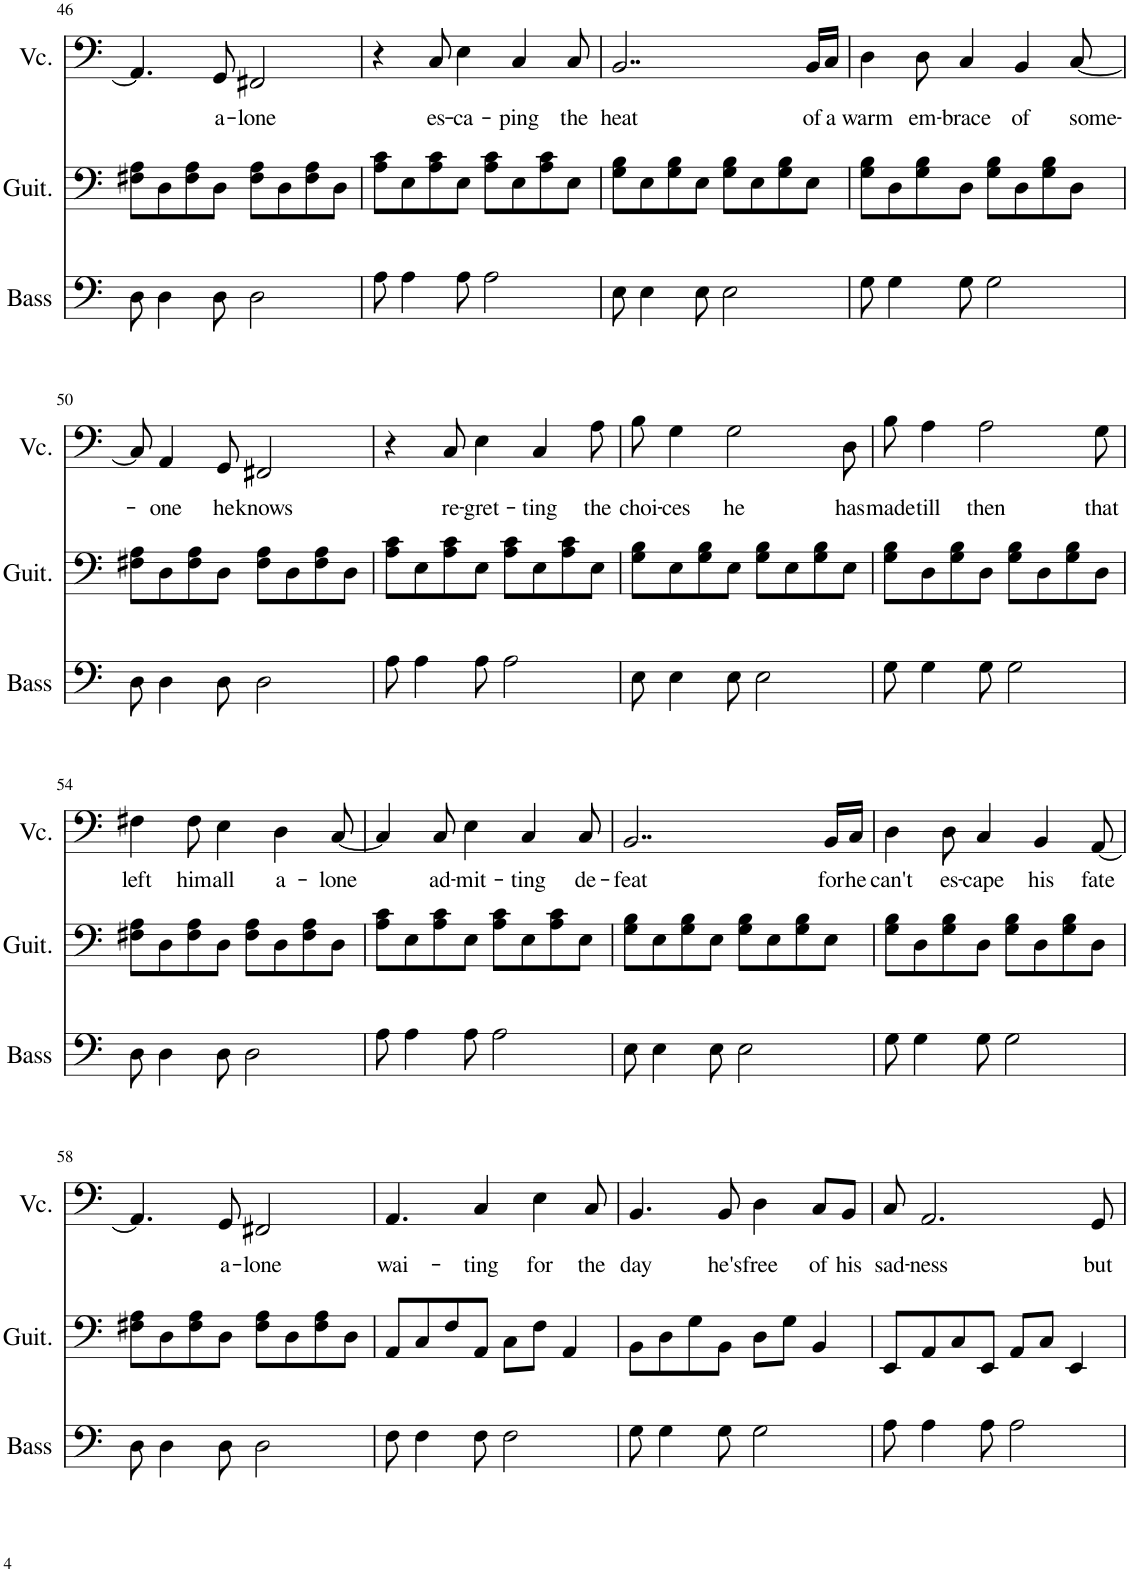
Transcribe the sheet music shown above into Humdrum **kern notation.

**kern	**kern	**kern	**text
*part3	*part2	*part1	*part1
*staff3	*staff2	*staff1	*staff1
*I"Acoustic Bass	*I"Classical Guitar	*I"Violoncello	*
*I'Bass	*I'Guit.	*I'Vc.	*
!!LO:PB:g=z
*clefF4	*clefF4	*clefF4	*
*Trd7c12	*	*	*
*k[]	*k[]	*k[]	*
*M4/4	*M4/4	*M4/4	*
=46	=46	=46	=46
8D\	8F#X\ 8A\L	4.AA/]	.
4D\	8D\	.	.
.	8F#\ 8A\	.	.
!	!	!	!LO:LY:b
8D\	8D\J	8GG/	a-
!	!	!	!LO:LY:b
2D\	8F#\ 8A\L	2FF#X/	-lone
.	8D\	.	.
.	8F#\ 8A\	.	.
.	8D\J	.	.
=47	=47	=47	=47
8A\	8A\ 8c\L	4r	.
4A\	8E\	.	.
!	!	!	!LO:LY:b
.	8A\ 8c\	8C/	es-
!	!	!	!LO:LY:b
8A\	8E\J	4E\	-ca-
2A\	8A\ 8c\L	.	.
!	!	!	!LO:LY:b
.	8E\	4C/	-ping
.	8A\ 8c\	.	.
!	!	!	!LO:LY:b
.	8E\J	8C/	the
=48	=48	=48	=48
!	!	!	!LO:LY:b
8E\	8G\ 8B\L	2..BB/	heat
4E\	8E\	.	.
.	8G\ 8B\	.	.
8E\	8E\J	.	.
2E\	8G\ 8B\L	.	.
.	8E\	.	.
.	8G\ 8B\	.	.
!	!	!	!LO:LY:b
.	8E\J	16BB/LL	of
!	!	!	!LO:LY:b
.	.	16C/JJ	a
=49	=49	=49	=49
!	!	!	!LO:LY:b
8G\	8G\ 8B\L	4D\	warm
4G\	8D\	.	.
!	!	!	!LO:LY:b
.	8G\ 8B\	8D\	em-
!	!	!	!LO:LY:b
8G\	8D\J	4C/	-brace
2G\	8G\ 8B\L	.	.
!	!	!	!LO:LY:b
.	8D\	4BB/	of
.	8G\ 8B\	.	.
!	!	!	!LO:LY:b
.	8D\J	[8C/	some-
!!LO:LB:g=z
=50	=50	=50	=50
8D\	8F#X\ 8A\L	8C/]	.
!	!	!	!LO:LY:b
4D\	8D\	4AA/	-one
.	8F#\ 8A\	.	.
!	!	!	!LO:LY:b
8D\	8D\J	8GG/	he
!	!	!	!LO:LY:b
2D\	8F#\ 8A\L	2FF#X/	knows
.	8D\	.	.
.	8F#\ 8A\	.	.
.	8D\J	.	.
=51	=51	=51	=51
8A\	8A\ 8c\L	4r	.
4A\	8E\	.	.
!	!	!	!LO:LY:b
.	8A\ 8c\	8C/	re-
!	!	!	!LO:LY:b
8A\	8E\J	4E\	-gret-
2A\	8A\ 8c\L	.	.
!	!	!	!LO:LY:b
.	8E\	4C/	-ting
.	8A\ 8c\	.	.
!	!	!	!LO:LY:b
.	8E\J	8A\	the
=52	=52	=52	=52
!	!	!	!LO:LY:b
8E\	8G\ 8B\L	8B\	choi-
!	!	!	!LO:LY:b
4E\	8E\	4G\	-ces
.	8G\ 8B\	.	.
!	!	!	!LO:LY:b
8E\	8E\J	2G\	he
2E\	8G\ 8B\L	.	.
.	8E\	.	.
.	8G\ 8B\	.	.
!	!	!	!LO:LY:b
.	8E\J	8D\	has
=53	=53	=53	=53
!	!	!	!LO:LY:b
8G\	8G\ 8B\L	8B\	made
!	!	!	!LO:LY:b
4G\	8D\	4A\	till
.	8G\ 8B\	.	.
!	!	!	!LO:LY:b
8G\	8D\J	2A\	then
2G\	8G\ 8B\L	.	.
.	8D\	.	.
.	8G\ 8B\	.	.
!	!	!	!LO:LY:b
.	8D\J	8G\	that
!!LO:LB:g=z
=54	=54	=54	=54
!	!	!	!LO:LY:b
8D\	8F#X\ 8A\L	4F#X\	left
4D\	8D\	.	.
!	!	!	!LO:LY:b
.	8F#\ 8A\	8F#\	him
!	!	!	!LO:LY:b
8D\	8D\J	4E\	all
2D\	8F#\ 8A\L	.	.
!	!	!	!LO:LY:b
.	8D\	4D\	a-
.	8F#\ 8A\	.	.
!	!	!	!LO:LY:b
.	8D\J	[8C/	-lone
=55	=55	=55	=55
8A\	8A\ 8c\L	4C/]	.
4A\	8E\	.	.
!	!	!	!LO:LY:b
.	8A\ 8c\	8C/	ad-
!	!	!	!LO:LY:b
8A\	8E\J	4E\	-mit-
2A\	8A\ 8c\L	.	.
!	!	!	!LO:LY:b
.	8E\	4C/	-ting
.	8A\ 8c\	.	.
!	!	!	!LO:LY:b
.	8E\J	8C/	de-
=56	=56	=56	=56
!	!	!	!LO:LY:b
8E\	8G\ 8B\L	2..BB/	-feat
4E\	8E\	.	.
.	8G\ 8B\	.	.
8E\	8E\J	.	.
2E\	8G\ 8B\L	.	.
.	8E\	.	.
.	8G\ 8B\	.	.
!	!	!	!LO:LY:b
.	8E\J	16BB/LL	for
!	!	!	!LO:LY:b
.	.	16C/JJ	he
=57	=57	=57	=57
!	!	!	!LO:LY:b
8G\	8G\ 8B\L	4D\	can't
4G\	8D\	.	.
!	!	!	!LO:LY:b
.	8G\ 8B\	8D\	es-
!	!	!	!LO:LY:b
8G\	8D\J	4C/	-cape
2G\	8G\ 8B\L	.	.
!	!	!	!LO:LY:b
.	8D\	4BB/	his
.	8G\ 8B\	.	.
!	!	!	!LO:LY:b
.	8D\J	[8AA/	fate
!!LO:LB:g=z
=58	=58	=58	=58
8D\	8F#X\ 8A\L	4.AA/]	.
4D\	8D\	.	.
.	8F#\ 8A\	.	.
!	!	!	!LO:LY:b
8D\	8D\J	8GG/	a-
!	!	!	!LO:LY:b
2D\	8F#\ 8A\L	2FF#X/	-lone
.	8D\	.	.
.	8F#\ 8A\	.	.
.	8D\J	.	.
=59	=59	=59	=59
!	!	!	!LO:LY:b
8F\	8AA/L	4.AA/	wai-
4F\	8C/	.	.
.	8F/	.	.
!	!	!	!LO:LY:b
8F\	8AA/J	4C/	-ting
2F\	8C\L	.	.
!	!	!	!LO:LY:b
.	8F\J	4E\	for
.	4AA/	.	.
!	!	!	!LO:LY:b
.	.	8C/	the
=60	=60	=60	=60
!	!	!	!LO:LY:b
8G\	8BB\L	4.BB/	day
4G\	8D\	.	.
.	8G\	.	.
!	!	!	!LO:LY:b
8G\	8BB\J	8BB/	he's
!	!	!	!LO:LY:b
2G\	8D\L	4D\	free
.	8G\J	.	.
!	!	!	!LO:LY:b
.	4BB/	8C/L	of
!	!	!	!LO:LY:b
.	.	8BB/J	his
=61	=61	=61	=61
!	!	!	!LO:LY:b
8A\	8EE/L	8C/	sad-
!	!	!	!LO:LY:b
4A\	8AA/	2.AA/	-ness
.	8C/	.	.
8A\	8EE/J	.	.
2A\	8AA/L	.	.
.	8C/J	.	.
.	4EE/	.	.
!	!	!	!LO:LY:b
.	.	8GG/	but
=	=	=	=
*-	*-	*-	*-
